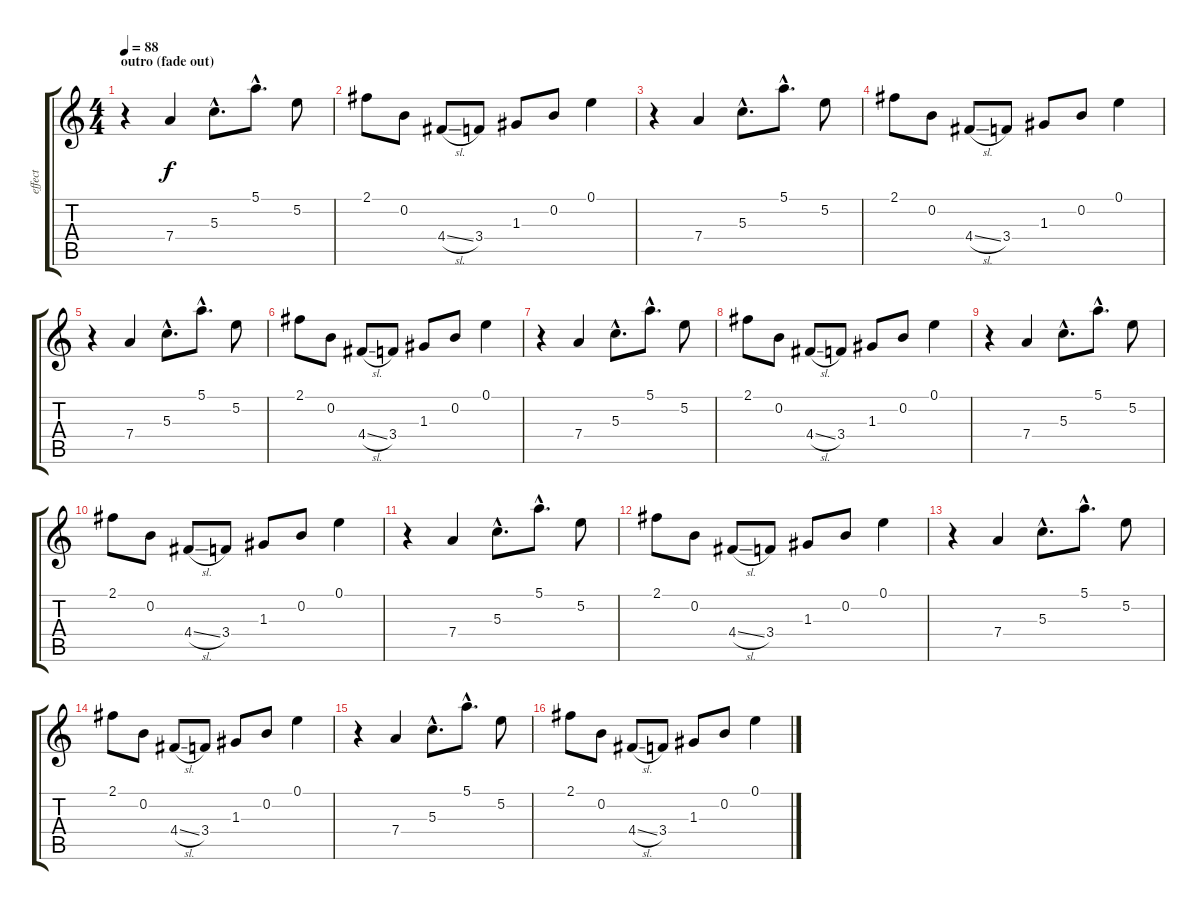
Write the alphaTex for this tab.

\track ("effect" "effect") {instrument guitarharmonics}
\staff {score tabs}
\tuning (E4 B3 G3 D3 A2 E2) {hide}
\ts (4 4)
\section ("" "outro (fade out)")
\tempo 88
\clef g2
\ks c
r.4{dy f} 7.4.4 5.3{hac}.8{d} 5.1{hac}.8{d} 5.2.8 |
2.1.8 0.2.8 4.4{sl}.8 3.4.8 1.3.8 0.2.8 0.1.4 |
r.4 7.4.4 5.3{hac}.8{d} 5.1{hac}.8{d} 5.2.8 |
2.1.8 0.2.8 4.4{sl}.8 3.4.8 1.3.8 0.2.8 0.1.4 |
r.4 7.4.4 5.3{hac}.8{d} 5.1{hac}.8{d} 5.2.8 |
2.1.8 0.2.8 4.4{sl}.8 3.4.8 1.3.8 0.2.8 0.1.4 |
r.4 7.4.4 5.3{hac}.8{d} 5.1{hac}.8{d} 5.2.8 |
2.1.8 0.2.8 4.4{sl}.8 3.4.8 1.3.8 0.2.8 0.1.4 |
r.4 7.4.4 5.3{hac}.8{d} 5.1{hac}.8{d} 5.2.8 |
2.1.8 0.2.8 4.4{sl}.8 3.4.8 1.3.8 0.2.8 0.1.4 |
r.4 7.4.4 5.3{hac}.8{d} 5.1{hac}.8{d} 5.2.8 |
2.1.8 0.2.8 4.4{sl}.8 3.4.8 1.3.8 0.2.8 0.1.4 |
r.4 7.4.4 5.3{hac}.8{d} 5.1{hac}.8{d} 5.2.8 |
2.1.8 0.2.8 4.4{sl}.8 3.4.8 1.3.8 0.2.8 0.1.4 |
r.4 7.4.4 5.3{hac}.8{d} 5.1{hac}.8{d} 5.2.8 |
2.1.8 0.2.8 4.4{sl}.8 3.4.8 1.3.8 0.2.8 0.1.4
